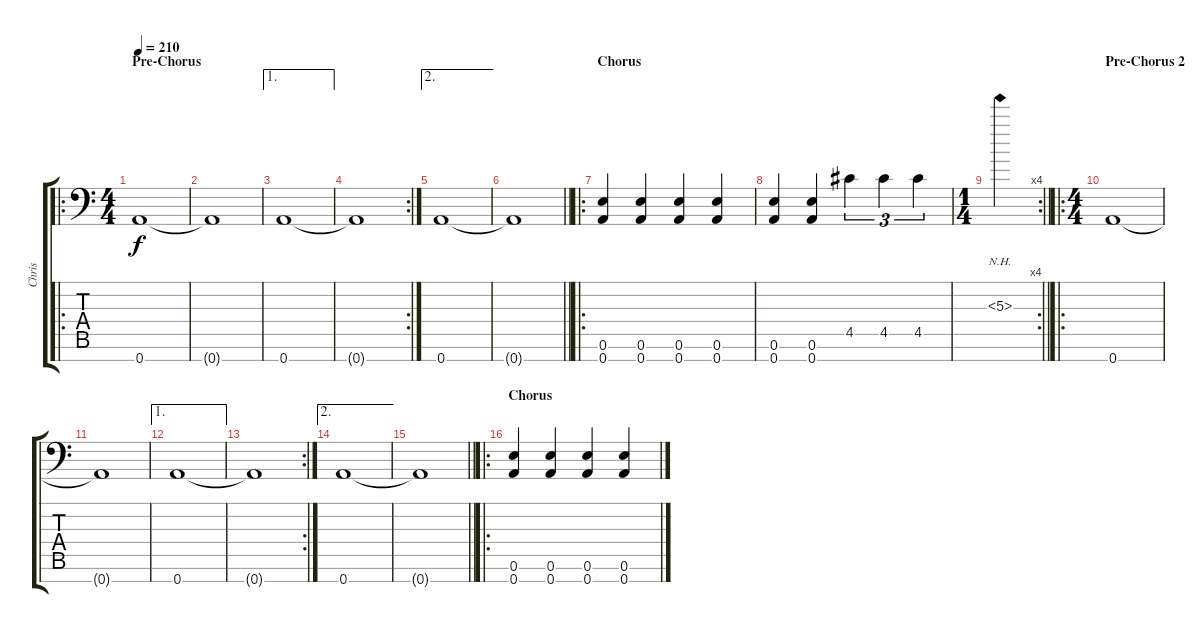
\track ("Chris" "Chris") {instrument distortionguitar}
\staff {score tabs}
\tuning (E4 B3 G3 D3 A2 E2 A1) {hide}
\ro
\ts (4 4)
\section ("" "Pre-Chorus")
\tempo 210
\clef f4
\ks c
0.7.1{dy f} |
0.7{t}.1 |
\ae 1
0.7.1 |
\rc 2
0.7{t}.1 |
\ae 2
0.7.1 |
\barLineRight lightlight
0.7{t}.1 |
\ro
\section ("" "Chorus")
(0.6 0.7).4 (0.6 0.7).4 (0.6 0.7).4 (0.6 0.7).4 |
(0.6 0.7).4 (0.6 0.7).4 4.5.4{tu (3 2)} 4.5.4{tu (3 2)} 4.5.4{tu (3 2)} |
\rc 4
\ts (1 4)
\barLineRight lightlight
5.3{nh}.4 |
\ro
\ts (4 4)
\section ("" "Pre-Chorus 2")
0.7.1 |
0.7{t}.1 |
\ae 1
0.7.1 |
\rc 2
0.7{t}.1 |
\ae 2
0.7.1 |
\barLineRight lightlight
0.7{t}.1 |
\ro
\section ("" "Chorus")
(0.6 0.7).4 (0.6 0.7).4 (0.6 0.7).4 (0.6 0.7).4
